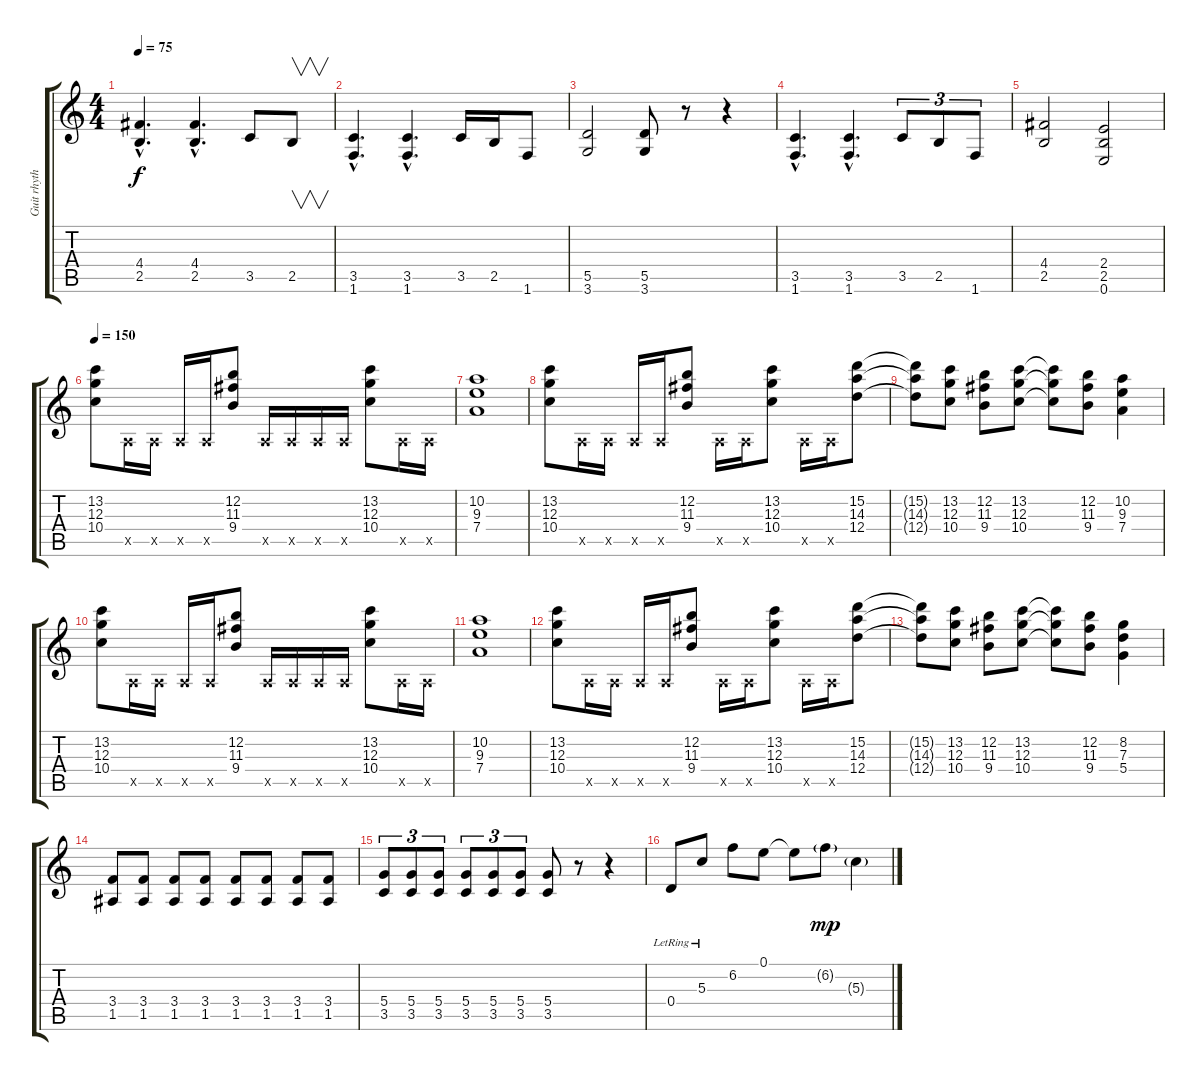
\track ("Guit rhythm" "Guit rhyth") {instrument distortionguitar}
\staff {score tabs}
\tuning (E4 B3 G3 D3 A2 E2) {hide}
\ts (4 4)
\tempo 75
\clef g2
\ks c
(4.4{hac} 2.5{hac}).4{d dy f} (4.4{hac} 2.5{hac}).4{d} 3.5.8 2.5.8{v} |
(3.5{hac} 1.6{hac}).4{d} (3.5{hac} 1.6{hac}).4{d} 3.5.16 2.5.16 1.6.8 |
(5.5 3.6).2 (5.5 3.6).8 r.8 r.4 |
(3.5{hac} 1.6{hac}).4{d} (3.5{hac} 1.6{hac}).4{d} 3.5.8{tu (3 2)} 2.5.8{tu (3 2)} 1.6.8{tu (3 2)} |
(4.4 2.5).2 (2.4 2.5 0.6).2 |
\tempo 150
(13.2 12.3 10.4).8 0.5{x}.16 0.5{x}.16 0.5{x}.16 0.5{x}.16 (12.2 11.3 9.4).8 0.5{x}.16 0.5{x}.16 0.5{x}.16 0.5{x}.16 (13.2 12.3 10.4).8 0.5{x}.16 0.5{x}.16 |
(10.2 9.3 7.4).1 |
(13.2 12.3 10.4).8 0.5{x}.16 0.5{x}.16 0.5{x}.16 0.5{x}.16 (12.2 11.3 9.4).8 0.5{x}.16 0.5{x}.16 (13.2 12.3 10.4).8 0.5{x}.16 0.5{x}.16 (15.2 14.3 12.4).8 |
(15.2{t} 14.3{t} 12.4{t}).8 (13.2 12.3 10.4).8 (12.2 11.3 9.4).8 (13.2 12.3 10.4).8 (13.2{t} 12.3{t} 10.4{t}).8 (12.2 11.3 9.4).8 (10.2 9.3 7.4).4 |
(13.2 12.3 10.4).8 0.5{x}.16 0.5{x}.16 0.5{x}.16 0.5{x}.16 (12.2 11.3 9.4).8 0.5{x}.16 0.5{x}.16 0.5{x}.16 0.5{x}.16 (13.2 12.3 10.4).8 0.5{x}.16 0.5{x}.16 |
(10.2 9.3 7.4).1 |
(13.2 12.3 10.4).8 0.5{x}.16 0.5{x}.16 0.5{x}.16 0.5{x}.16 (12.2 11.3 9.4).8 0.5{x}.16 0.5{x}.16 (13.2 12.3 10.4).8 0.5{x}.16 0.5{x}.16 (15.2 14.3 12.4).8 |
(15.2{t} 14.3{t} 12.4{t}).8 (13.2 12.3 10.4).8 (12.2 11.3 9.4).8 (13.2 12.3 10.4).8 (13.2{t} 12.3{t} 10.4{t}).8 (12.2 11.3 9.4).8 (8.2 7.3 5.4).4 |
(3.4 1.5).8 (3.4 1.5).8 (3.4 1.5).8 (3.4 1.5).8 (3.4 1.5).8 (3.4 1.5).8 (3.4 1.5).8 (3.4 1.5).8 |
(5.4 3.5).8{tu (3 2)} (5.4 3.5).8{tu (3 2)} (5.4 3.5).8{tu (3 2)} (5.4 3.5).8{tu (3 2)} (5.4 3.5).8{tu (3 2)} (5.4 3.5).8{tu (3 2)} (5.4 3.5).8 r.8 r.4 |
0.4{lr}.8{instrument acousticguitarnylon} 5.3{lr}.8 6.2.8 0.1.8 0.1{t}.8 6.2{g}.8{dy mp} 5.3{g}.4
